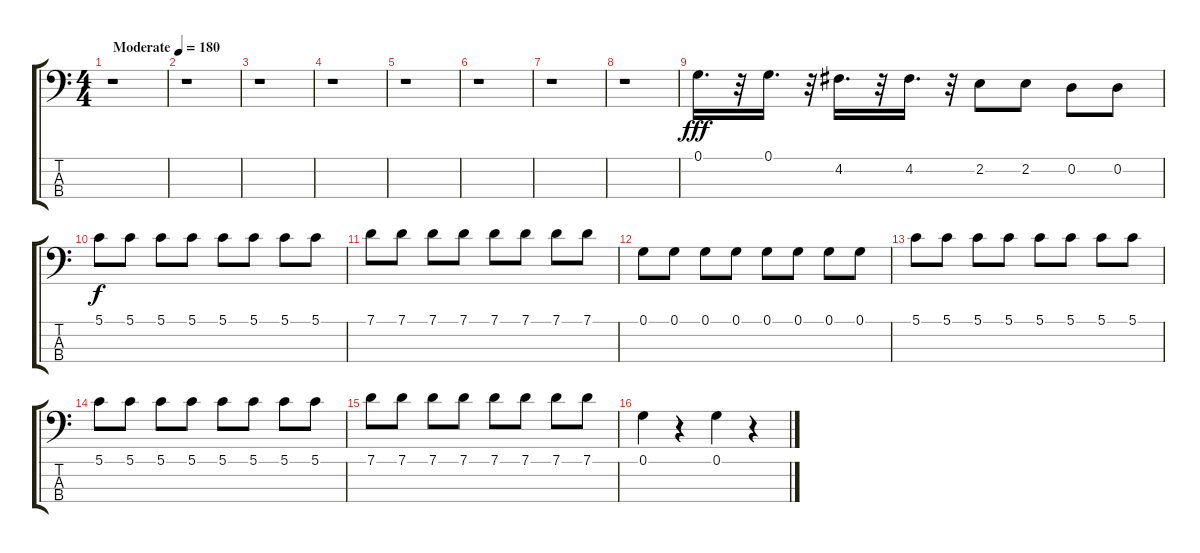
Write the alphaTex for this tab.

\track "" {instrument electricbassfinger}
\staff {score tabs}
\tuning (G2 D2 A1 E1) {hide}
\ts (4 4)
\tempo (180 "Moderate")
\clef f4
\ks c
r.1{dy fff instrument electricbassfinger} |
r.1 |
r.1 |
r.1 |
r.1 |
r.1 |
r.1 |
r.1 |
0.1.16{d} r.32 0.1.16{d} r.32 4.2.16{d} r.32 4.2.16{d} r.32 2.2.8 2.2.8 0.2.8 0.2.8 |
5.1.8{dy f} 5.1.8 5.1.8 5.1.8 5.1.8 5.1.8 5.1.8 5.1.8 |
7.1.8 7.1.8 7.1.8 7.1.8 7.1.8 7.1.8 7.1.8 7.1.8 |
0.1.8 0.1.8 0.1.8 0.1.8 0.1.8 0.1.8 0.1.8 0.1.8 |
5.1.8 5.1.8 5.1.8 5.1.8 5.1.8 5.1.8 5.1.8 5.1.8 |
5.1.8 5.1.8 5.1.8 5.1.8 5.1.8 5.1.8 5.1.8 5.1.8 |
7.1.8 7.1.8 7.1.8 7.1.8 7.1.8 7.1.8 7.1.8 7.1.8 |
0.1.4 r.4 0.1.4 r.4
